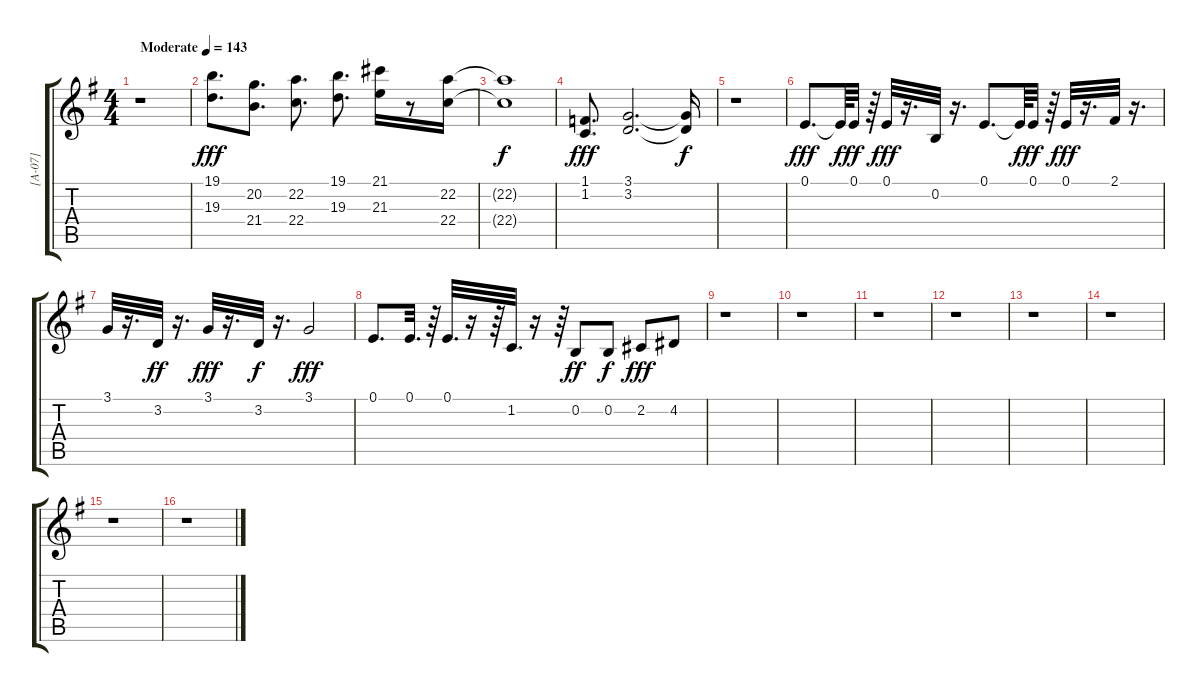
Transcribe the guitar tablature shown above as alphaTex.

\track ("[A-07] " "[A-07] ") {instrument stringensemble1}
\staff {score tabs}
\tuning (E4 B3 G3 D3 A2 E2) {hide}
\ts (4 4)
\tempo (143 "Moderate")
\clef g2
\ks g
r.1{dy fff instrument stringensemble1} |
(19.1 19.3).8{d} (20.2 21.4).8{d} (22.2 22.4).8{d} (19.1 19.3).8{d} (21.1 21.3).16 r.8 (22.2 22.4).16 |
(22.2{t} 22.4{t}).1{dy f} |
(1.1 1.2).8{d dy fff} (3.1 3.2).2{d} (3.1{t} 3.2{t}).16{dy f} |
r.1 |
0.1.8{d dy fff volume 11 balance 6} 0.1{t}.64{dy f} 0.1.32{dy ff} r.64 0.1.32{dy fff} r.16{d} 0.2.32 r.16{d} 0.1.8{d} 0.1{t}.64{dy f} 0.1.32{dy ff} r.64 0.1.32{dy fff} r.16{d} 2.1.32 r.16{d} |
3.1.32 r.16{d} 3.2.32{dy ff} r.16{d} 3.1.32{dy fff} r.16{d} 3.2.32{dy f} r.16{d} 3.1.2{dy fff} |
0.1.8{d} 0.1.32{d} r.64 0.1.32{d} r.16 r.64 1.2.32{d} r.16 r.64 0.2.8{dy ff} 0.2.8{dy f} 2.2.8{dy fff} 4.2.8 |
r.1 |
r.1 |
r.1 |
r.1 |
r.1 |
r.1 |
r.1 |
r.1
